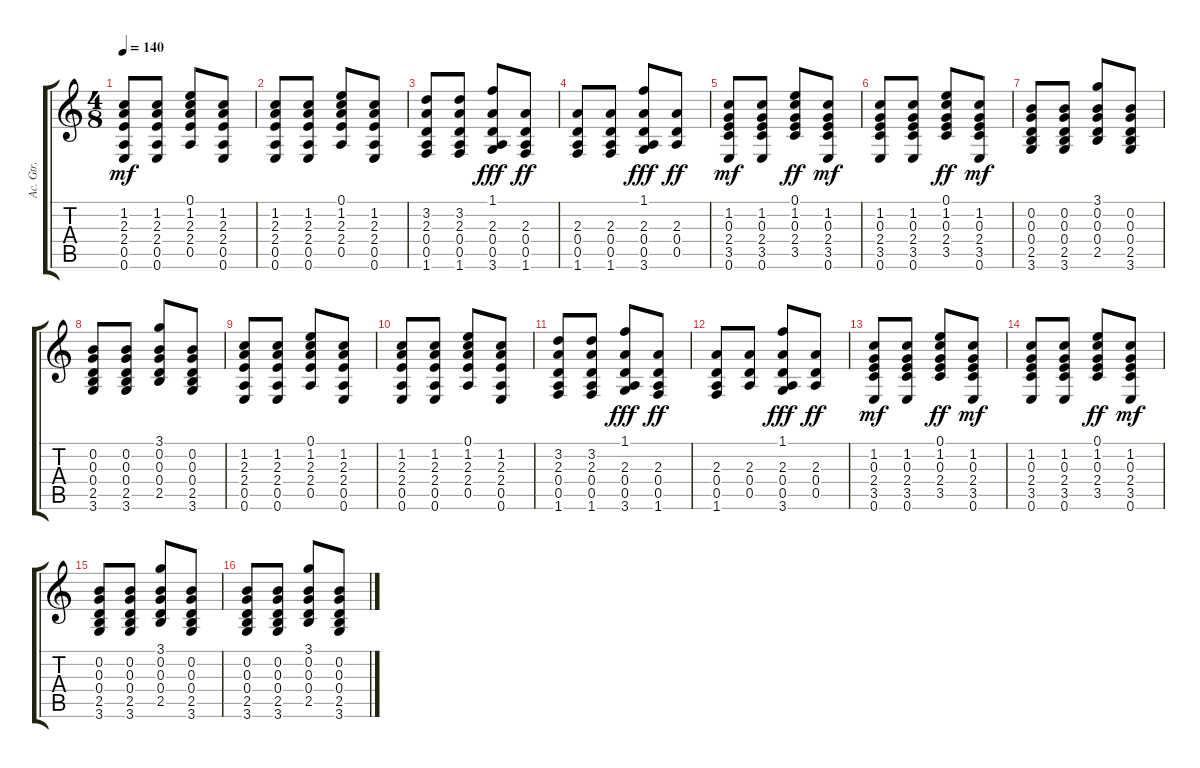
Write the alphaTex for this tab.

\track ("Ac. Gtr." "Ac. Gtr.") {instrument acousticguitarsteel}
\staff {score tabs}
\tuning (E4 B3 G3 D3 A2 E2) {hide}
\ts (4 8)
\tempo 140
\clef g2
\ks c
(1.2 2.3 2.4 0.5 0.6).8{dy mf} (1.2 2.3 2.4 0.5 0.6).8 (0.1 1.2 2.3 2.4 0.5).8 (1.2 2.3 2.4 0.5 0.6).8 |
(1.2 2.3 2.4 0.5 0.6).8 (1.2 2.3 2.4 0.5 0.6).8 (0.1 1.2 2.3 2.4 0.5).8 (1.2 2.3 2.4 0.5 0.6).8 |
(3.2 2.3 0.4 0.5 1.6).8 (3.2 2.3 0.4 0.5 1.6).8 (1.1 2.3 0.4 0.5 3.6).8{dy fff} (2.3 0.4 0.5 1.6).8{dy ff} |
(2.3 0.4 0.5 1.6).8 (2.3 0.4 0.5 1.6).8 (1.1 2.3 0.4 0.5 3.6).8{dy fff} (2.3 0.4 0.5).8{dy ff} |
(1.2 0.3 2.4 3.5 0.6).8{dy mf} (1.2 0.3 2.4 3.5 0.6).8 (0.1 1.2 0.3 2.4 3.5).8{dy ff} (1.2 0.3 2.4 3.5 0.6).8{dy mf} |
(1.2 0.3 2.4 3.5 0.6).8 (1.2 0.3 2.4 3.5 0.6).8 (0.1 1.2 0.3 2.4 3.5).8{dy ff} (1.2 0.3 2.4 3.5 0.6).8{dy mf} |
(0.2 0.3 0.4 2.5 3.6).8 (0.2 0.3 0.4 2.5 3.6).8 (3.1 0.2 0.3 0.4 2.5).8 (0.2 0.3 0.4 2.5 3.6).8 |
(0.2 0.3 0.4 2.5 3.6).8 (0.2 0.3 0.4 2.5 3.6).8 (3.1 0.2 0.3 0.4 2.5).8 (0.2 0.3 0.4 2.5 3.6).8 |
(1.2 2.3 2.4 0.5 0.6).8 (1.2 2.3 2.4 0.5 0.6).8 (0.1 1.2 2.3 2.4 0.5).8 (1.2 2.3 2.4 0.5 0.6).8 |
(1.2 2.3 2.4 0.5 0.6).8 (1.2 2.3 2.4 0.5 0.6).8 (0.1 1.2 2.3 2.4 0.5).8 (1.2 2.3 2.4 0.5 0.6).8 |
(3.2 2.3 0.4 0.5 1.6).8 (3.2 2.3 0.4 0.5 1.6).8 (1.1 2.3 0.4 0.5 3.6).8{dy fff} (2.3 0.4 0.5 1.6).8{dy ff} |
(2.3 0.4 0.5 1.6).8 (2.3 0.4 0.5).8 (1.1 2.3 0.4 0.5 3.6).8{dy fff} (2.3 0.4 0.5).8{dy ff} |
(1.2 0.3 2.4 3.5 0.6).8{dy mf} (1.2 0.3 2.4 3.5 0.6).8 (0.1 1.2 0.3 2.4 3.5).8{dy ff} (1.2 0.3 2.4 3.5 0.6).8{dy mf} |
(1.2 0.3 2.4 3.5 0.6).8 (1.2 0.3 2.4 3.5 0.6).8 (0.1 1.2 0.3 2.4 3.5).8{dy ff} (1.2 0.3 2.4 3.5 0.6).8{dy mf} |
(0.2 0.3 0.4 2.5 3.6).8 (0.2 0.3 0.4 2.5 3.6).8 (3.1 0.2 0.3 0.4 2.5).8 (0.2 0.3 0.4 2.5 3.6).8 |
(0.2 0.3 0.4 2.5 3.6).8 (0.2 0.3 0.4 2.5 3.6).8 (3.1 0.2 0.3 0.4 2.5).8 (0.2 0.3 0.4 2.5 3.6).8
